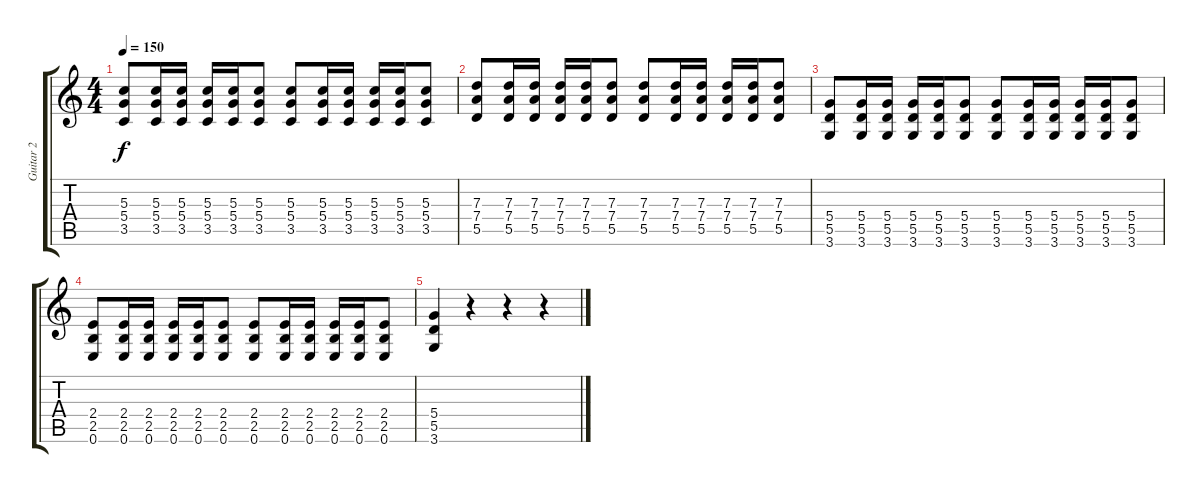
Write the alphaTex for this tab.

\track ("Guitar 2" "Guitar 2") {instrument distortionguitar}
\staff {score tabs}
\tuning (E4 B3 G3 D3 A2 E2) {hide}
\ts (4 4)
\tempo 150
\clef g2
\ks c
(5.3 5.4 3.5).8{dy f} (5.3 5.4 3.5).16 (5.3 5.4 3.5).16 (5.3 5.4 3.5).16 (5.3 5.4 3.5).16 (5.3 5.4 3.5).8 (5.3 5.4 3.5).8 (5.3 5.4 3.5).16 (5.3 5.4 3.5).16 (5.3 5.4 3.5).16 (5.3 5.4 3.5).16 (5.3 5.4 3.5).8 |
(7.3 7.4 5.5).8 (7.3 7.4 5.5).16 (7.3 7.4 5.5).16 (7.3 7.4 5.5).16 (7.3 7.4 5.5).16 (7.3 7.4 5.5).8 (7.3 7.4 5.5).8 (7.3 7.4 5.5).16 (7.3 7.4 5.5).16 (7.3 7.4 5.5).16 (7.3 7.4 5.5).16 (7.3 7.4 5.5).8 |
(5.4 5.5 3.6).8 (5.4 5.5 3.6).16 (5.4 5.5 3.6).16 (5.4 5.5 3.6).16 (5.4 5.5 3.6).16 (5.4 5.5 3.6).8 (5.4 5.5 3.6).8 (5.4 5.5 3.6).16 (5.4 5.5 3.6).16 (5.4 5.5 3.6).16 (5.4 5.5 3.6).16 (5.4 5.5 3.6).8 |
(2.4 2.5 0.6).8 (2.4 2.5 0.6).16 (2.4 2.5 0.6).16 (2.4 2.5 0.6).16 (2.4 2.5 0.6).16 (2.4 2.5 0.6).8 (2.4 2.5 0.6).8 (2.4 2.5 0.6).16 (2.4 2.5 0.6).16 (2.4 2.5 0.6).16 (2.4 2.5 0.6).16 (2.4 2.5 0.6).8 |
(5.4 5.5 3.6).4 r.4 r.4 r.4
